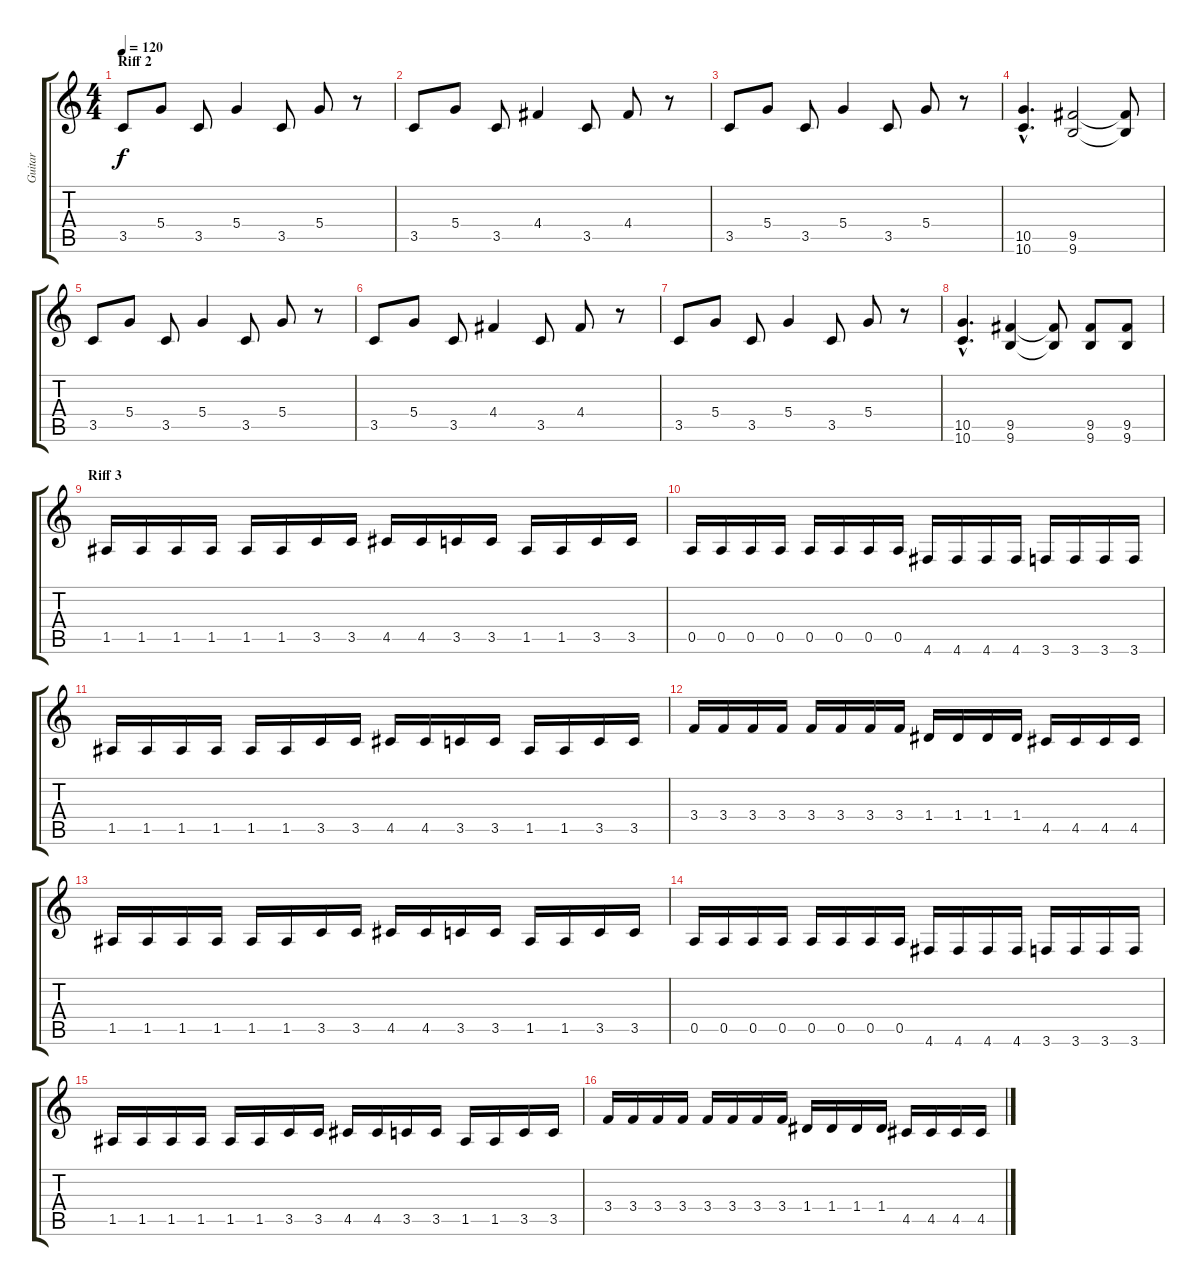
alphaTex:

\track ("Guitar" "Guitar") {instrument distortionguitar}
\staff {score tabs}
\tuning (E4 B3 G3 D3 A2 D2) {hide}
\ts (4 4)
\section ("" "Riff 2")
\tempo 120
\clef g2
\ks c
3.5.8{dy f} 5.4.8 3.5.8 5.4.4 3.5.8 5.4.8 r.8 |
3.5.8 5.4.8 3.5.8 4.4.4 3.5.8 4.4.8 r.8 |
3.5.8 5.4.8 3.5.8 5.4.4 3.5.8 5.4.8 r.8 |
(10.5{hac} 10.6{hac}).4{d} (9.5 9.6).2 (9.5{t} 9.6{t}).8 |
3.5.8 5.4.8 3.5.8 5.4.4 3.5.8 5.4.8 r.8 |
3.5.8 5.4.8 3.5.8 4.4.4 3.5.8 4.4.8 r.8 |
3.5.8 5.4.8 3.5.8 5.4.4 3.5.8 5.4.8 r.8 |
(10.5{hac} 10.6{hac}).4{d} (9.5 9.6).4 (9.5{t} 9.6{t}).8 (9.5 9.6).8 (9.5 9.6).8 |
\section ("" "Riff 3")
1.5.16 1.5.16 1.5.16 1.5.16 1.5.16 1.5.16 3.5.16 3.5.16 4.5.16 4.5.16 3.5.16 3.5.16 1.5.16 1.5.16 3.5.16 3.5.16 |
0.5.16 0.5.16 0.5.16 0.5.16 0.5.16 0.5.16 0.5.16 0.5.16 4.6.16 4.6.16 4.6.16 4.6.16 3.6.16 3.6.16 3.6.16 3.6.16 |
1.5.16 1.5.16 1.5.16 1.5.16 1.5.16 1.5.16 3.5.16 3.5.16 4.5.16 4.5.16 3.5.16 3.5.16 1.5.16 1.5.16 3.5.16 3.5.16 |
3.4.16 3.4.16 3.4.16 3.4.16 3.4.16 3.4.16 3.4.16 3.4.16 1.4.16 1.4.16 1.4.16 1.4.16 4.5.16 4.5.16 4.5.16 4.5.16 |
1.5.16 1.5.16 1.5.16 1.5.16 1.5.16 1.5.16 3.5.16 3.5.16 4.5.16 4.5.16 3.5.16 3.5.16 1.5.16 1.5.16 3.5.16 3.5.16 |
0.5.16 0.5.16 0.5.16 0.5.16 0.5.16 0.5.16 0.5.16 0.5.16 4.6.16 4.6.16 4.6.16 4.6.16 3.6.16 3.6.16 3.6.16 3.6.16 |
1.5.16 1.5.16 1.5.16 1.5.16 1.5.16 1.5.16 3.5.16 3.5.16 4.5.16 4.5.16 3.5.16 3.5.16 1.5.16 1.5.16 3.5.16 3.5.16 |
3.4.16 3.4.16 3.4.16 3.4.16 3.4.16 3.4.16 3.4.16 3.4.16 1.4.16 1.4.16 1.4.16 1.4.16 4.5.16 4.5.16 4.5.16 4.5.16
